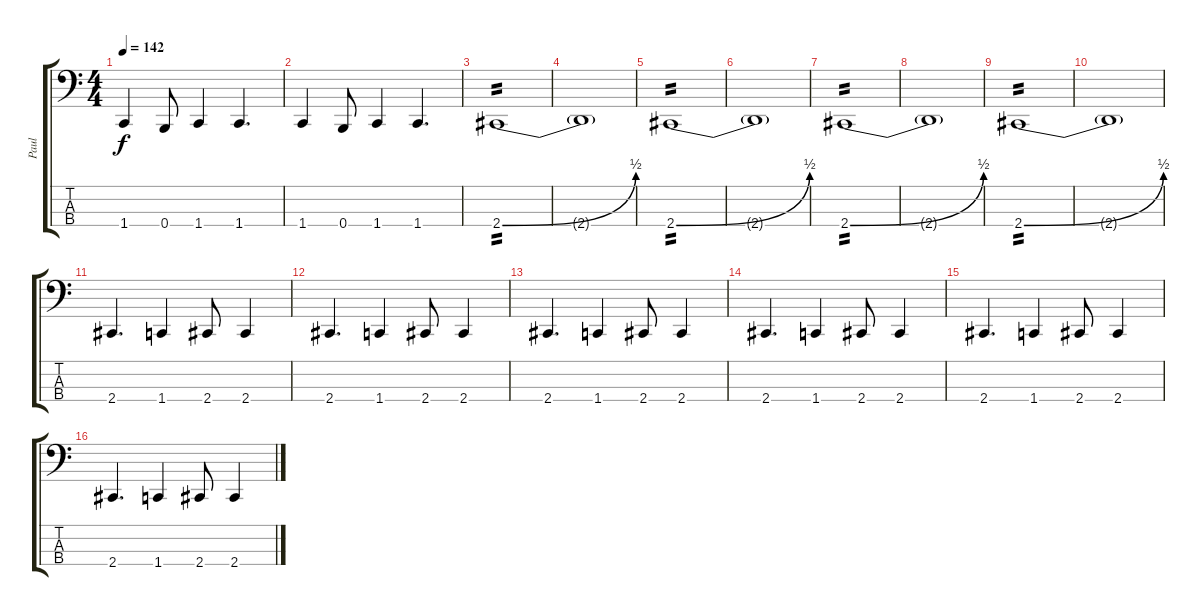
\track ("Paul" "Paul") {instrument electricbasspick}
\staff {score tabs}
\tuning (E2 B1 Gb1 B0) {hide}
\ts (4 4)
\tempo 142
\clef f4
\ks c
1.4.4{dy f} 0.4.8 1.4.4 1.4.4{d} |
1.4.4 0.4.8 1.4.4 1.4.4{d} |
2.4{be (bend 0 0 60 2)}.1{tp 2} |
2.4{t}.1 |
2.4{be (bend 0 0 60 2)}.1{tp 2} |
2.4{t}.1 |
2.4{be (bend 0 0 60 2)}.1{tp 2} |
2.4{t}.1 |
2.4{be (bend 0 0 60 2)}.1{tp 2} |
2.4{t}.1 |
2.4.4{d} 1.4.4 2.4.8 2.4.4 |
2.4.4{d} 1.4.4 2.4.8 2.4.4 |
2.4.4{d} 1.4.4 2.4.8 2.4.4 |
2.4.4{d} 1.4.4 2.4.8 2.4.4 |
2.4.4{d} 1.4.4 2.4.8 2.4.4 |
2.4.4{d} 1.4.4 2.4.8 2.4.4
